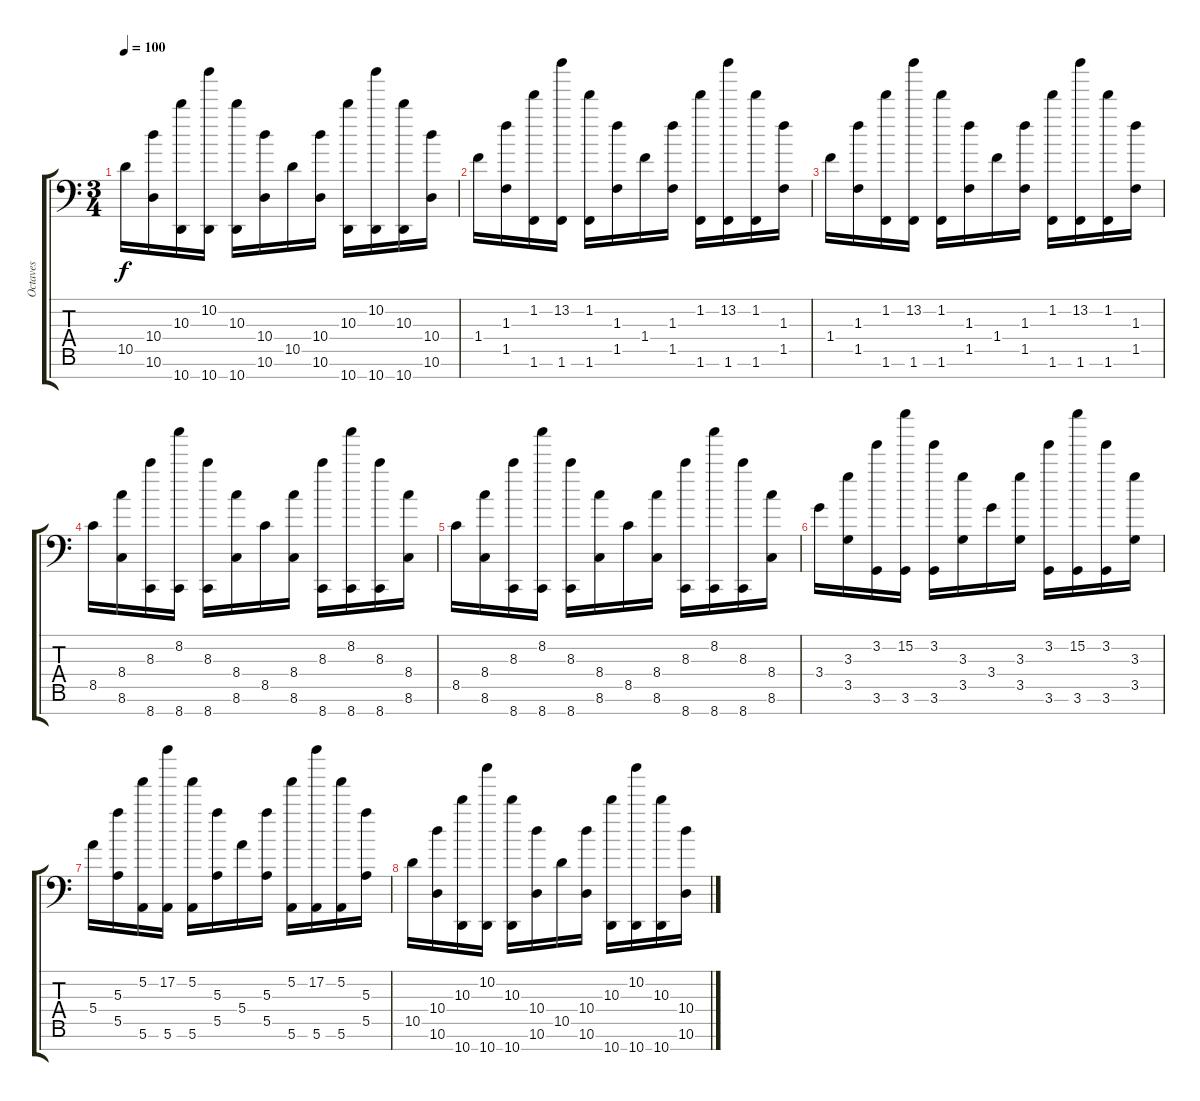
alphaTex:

\track ("Octaves" "Octaves") {instrument acousticguitarnylon}
\staff {score tabs}
\tuning (E-1 E5 E4 E3 E2 E1 E0) {hide}
\ts (3 4)
\tempo 100
\clef f4
\ks c
10.5.16{dy f} (10.4 10.6).16 (10.3 10.7).16 (10.2 10.7).16 (10.3 10.7).16 (10.4 10.6).16 10.5.16 (10.4 10.6).16 (10.3 10.7).16 (10.2 10.7).16 (10.3 10.7).16 (10.4 10.6).16 |
1.4.16 (1.3 1.5).16 (1.2 1.6).16 (13.2 1.6).16 (1.2 1.6).16 (1.3 1.5).16 1.4.16 (1.3 1.5).16 (1.2 1.6).16 (13.2 1.6).16 (1.2 1.6).16 (1.3 1.5).16 |
1.4.16 (1.3 1.5).16 (1.2 1.6).16 (13.2 1.6).16 (1.2 1.6).16 (1.3 1.5).16 1.4.16 (1.3 1.5).16 (1.2 1.6).16 (13.2 1.6).16 (1.2 1.6).16 (1.3 1.5).16 |
8.5.16 (8.4 8.6).16 (8.3 8.7).16 (8.2 8.7).16 (8.3 8.7).16 (8.4 8.6).16 8.5.16 (8.4 8.6).16 (8.3 8.7).16 (8.2 8.7).16 (8.3 8.7).16 (8.4 8.6).16 |
8.5.16 (8.4 8.6).16 (8.3 8.7).16 (8.2 8.7).16 (8.3 8.7).16 (8.4 8.6).16 8.5.16 (8.4 8.6).16 (8.3 8.7).16 (8.2 8.7).16 (8.3 8.7).16 (8.4 8.6).16 |
3.4.16 (3.3 3.5).16 (3.2 3.6).16 (15.2 3.6).16 (3.2 3.6).16 (3.3 3.5).16 3.4.16 (3.3 3.5).16 (3.2 3.6).16 (15.2 3.6).16 (3.2 3.6).16 (3.3 3.5).16 |
5.4.16 (5.3 5.5).16 (5.2 5.6).16 (17.2 5.6).16 (5.2 5.6).16 (5.3 5.5).16 5.4.16 (5.3 5.5).16 (5.2 5.6).16 (17.2 5.6).16 (5.2 5.6).16 (5.3 5.5).16 |
10.5.16 (10.4 10.6).16 (10.3 10.7).16 (10.2 10.7).16 (10.3 10.7).16 (10.4 10.6).16 10.5.16 (10.4 10.6).16 (10.3 10.7).16 (10.2 10.7).16 (10.3 10.7).16 (10.4 10.6).16
